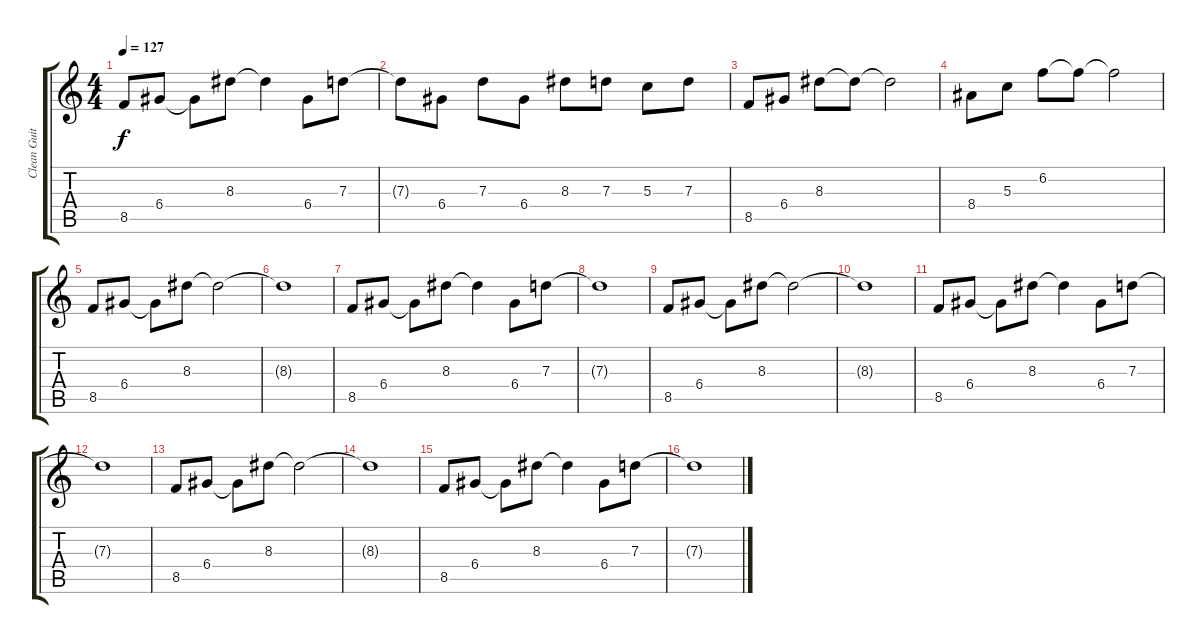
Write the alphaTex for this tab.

\track ("Clean Guitar" "Clean Guit") {instrument electricguitarjazz}
\staff {score tabs}
\tuning (E4 B3 G3 D3 A2 E2) {hide}
\ts (4 4)
\tempo 127
\clef g2
\ks c
8.5.8{dy f} 6.4.8 6.4{t}.8 8.3.8 8.3{t}.4 6.4.8 7.3.8 |
7.3{t}.8 6.4.8 7.3.8 6.4.8 8.3.8 7.3.8 5.3.8 7.3.8 |
8.5.8 6.4.8 8.3.8 8.3{t}.8 8.3{t}.2 |
8.4.8 5.3.8 6.2.8 6.2{t}.8 6.2{t}.2 |
8.5.8 6.4.8 6.4{t}.8 8.3.8 8.3{t}.2 |
8.3{t}.1 |
8.5.8 6.4.8 6.4{t}.8 8.3.8 8.3{t}.4 6.4.8 7.3.8 |
7.3{t}.1 |
8.5.8 6.4.8 6.4{t}.8 8.3.8 8.3{t}.2 |
8.3{t}.1 |
8.5.8 6.4.8 6.4{t}.8 8.3.8 8.3{t}.4 6.4.8 7.3.8 |
7.3{t}.1 |
8.5.8 6.4.8 6.4{t}.8 8.3.8 8.3{t}.2 |
8.3{t}.1 |
8.5.8 6.4.8 6.4{t}.8 8.3.8 8.3{t}.4 6.4.8 7.3.8 |
7.3{t}.1
